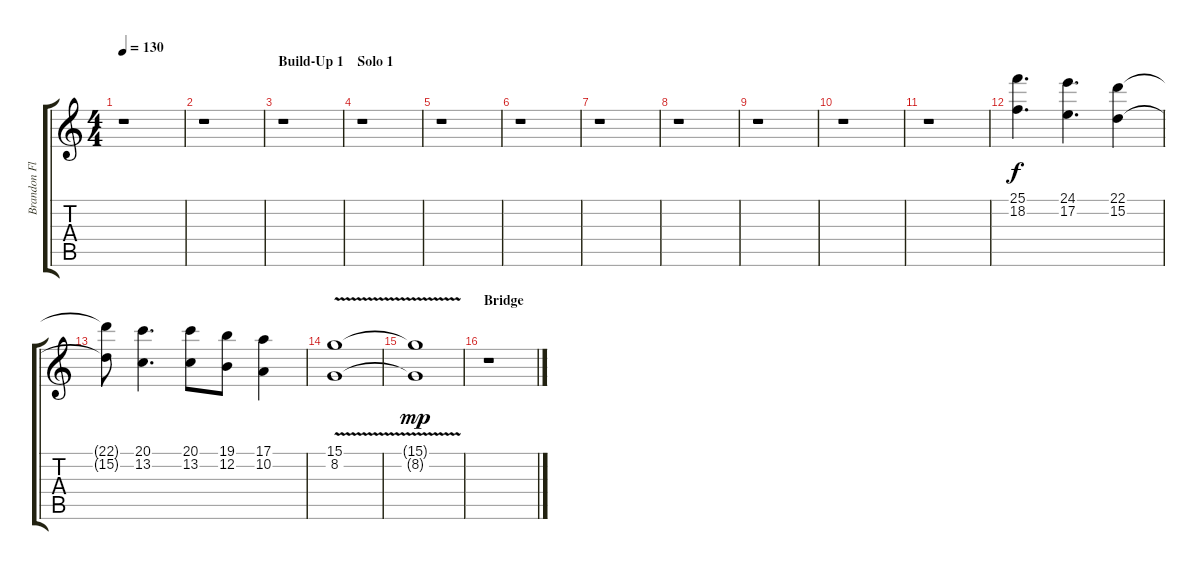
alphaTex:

\track ("Brandon Flowers (Synth 1)" "Brandon Fl") {instrument lead2sawtooth}
\staff {score tabs}
\tuning (E4 B3 G3 D3 A2 E2) {hide}
\ts (4 4)
\tempo 130
\clef g2
\ks c
r.1{dy f} |
r.1 |
\section ("" "Build-Up 1")
r.1 |
\section ("" "Solo 1")
r.1 |
r.1 |
r.1 |
r.1 |
r.1 |
r.1 |
r.1 |
r.1 |
(25.1 18.2).4{d} (24.1 17.2).4{d} (22.1 15.2).4 |
(22.1{t} 15.2{t}).8 (20.1 13.2).4{d} (20.1 13.2).8 (19.1 12.2).8 (17.1 10.2).4 |
(15.1{v} 8.2{v}).1 |
(15.1{v t} 8.2{v t}).1{dy mp} |
\section ("" "Bridge")
r.1
